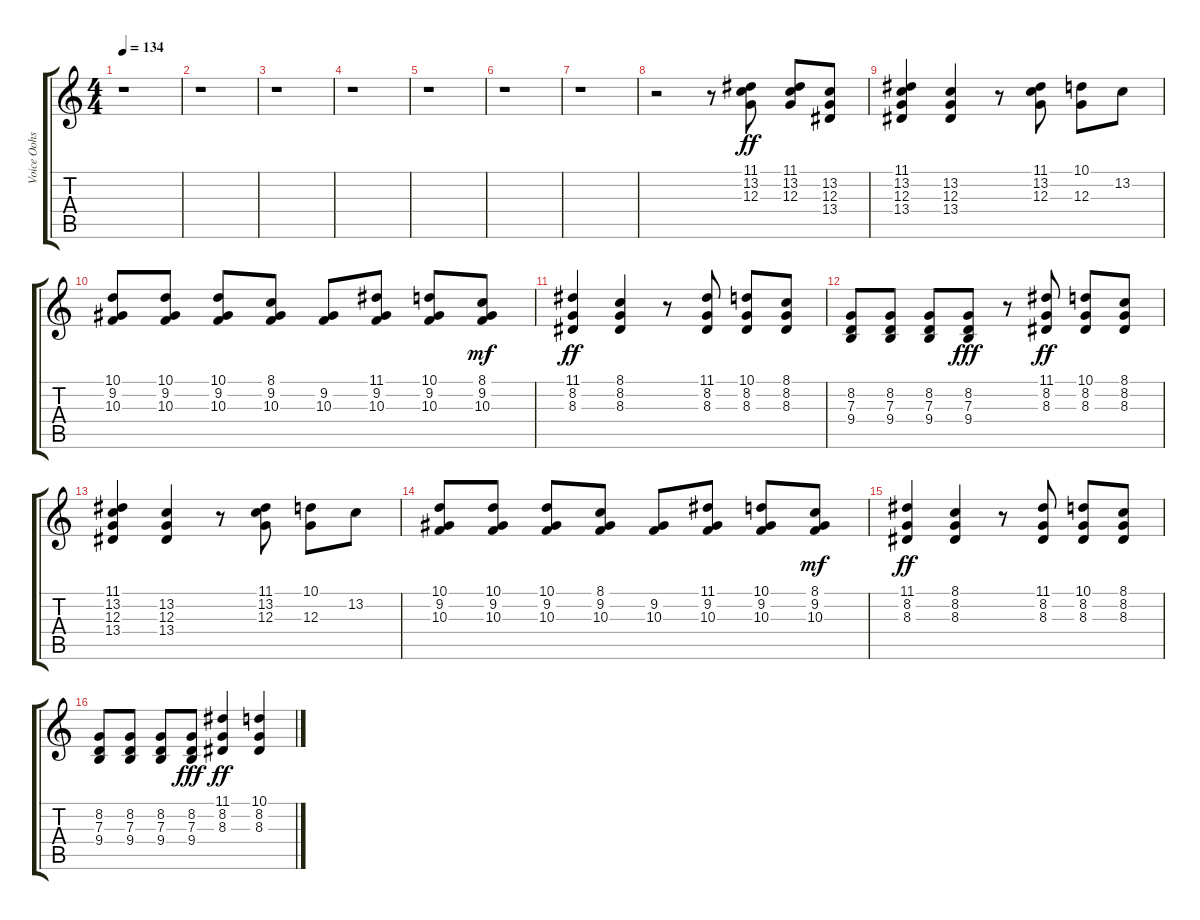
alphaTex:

\track ("Voice Oohs" "Voice Oohs") {instrument voiceoohs}
\staff {score tabs}
\tuning (E4 B3 G3 D3 A2 E2) {hide}
\ts (4 4)
\tempo 134
\clef g2
\ks c
r.1{dy ff} |
r.1 |
r.1 |
r.1 |
r.1 |
r.1 |
r.1 |
r.2 r.8 (11.1 13.2 12.3).8 (11.1 13.2 12.3).8 (13.2 12.3 13.4).8 |
(11.1 13.2 12.3 13.4).4 (13.2 12.3 13.4).4 r.8 (11.1 13.2 12.3).8 (10.1 12.3).8 13.2.8 |
(10.1 9.2 10.3).8 (10.1 9.2 10.3).8 (10.1 9.2 10.3).8 (8.1 9.2 10.3).8 (9.2 10.3).8 (11.1 9.2 10.3).8 (10.1 9.2 10.3).8 (8.1 9.2 10.3).8{dy mf} |
(11.1 8.2 8.3).4{dy ff} (8.1 8.2 8.3).4 r.8 (11.1 8.2 8.3).8 (10.1 8.2 8.3).8 (8.1 8.2 8.3).8 |
(8.2 7.3 9.4).8 (8.2 7.3 9.4).8 (8.2 7.3 9.4).8 (8.2 7.3 9.4).8{dy fff} r.8 (11.1 8.2 8.3).8{dy ff} (10.1 8.2 8.3).8 (8.1 8.2 8.3).8 |
(11.1 13.2 12.3 13.4).4 (13.2 12.3 13.4).4 r.8 (11.1 13.2 12.3).8 (10.1 12.3).8 13.2.8 |
(10.1 9.2 10.3).8 (10.1 9.2 10.3).8 (10.1 9.2 10.3).8 (8.1 9.2 10.3).8 (9.2 10.3).8 (11.1 9.2 10.3).8 (10.1 9.2 10.3).8 (8.1 9.2 10.3).8{dy mf} |
(11.1 8.2 8.3).4{dy ff} (8.1 8.2 8.3).4 r.8 (11.1 8.2 8.3).8 (10.1 8.2 8.3).8 (8.1 8.2 8.3).8 |
(8.2 7.3 9.4).8 (8.2 7.3 9.4).8 (8.2 7.3 9.4).8 (8.2 7.3 9.4).8{dy fff} (11.1 8.2 8.3).4{dy ff} (10.1 8.2 8.3).4
